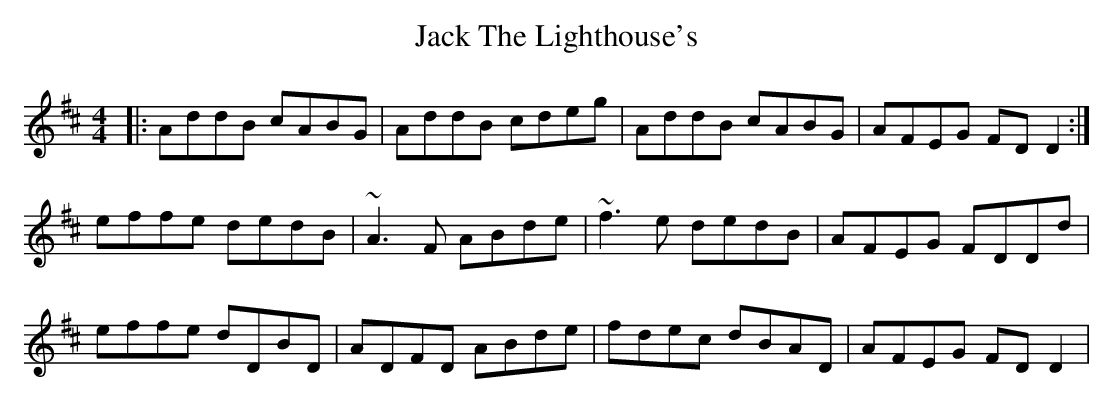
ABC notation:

X:1
T: Jack The Lighthouse's
M: 4/4
L: 1/8
K: Dmaj
|:AddB cABG|AddB cdeg|AddB cABG|AFEG FD D2:|
effe dedB|~A3 F ABde|~f3 e dedB|AFEG FDDd|
effe dDBD|ADFD ABde|fdec dBAD|AFEG FD D2|
